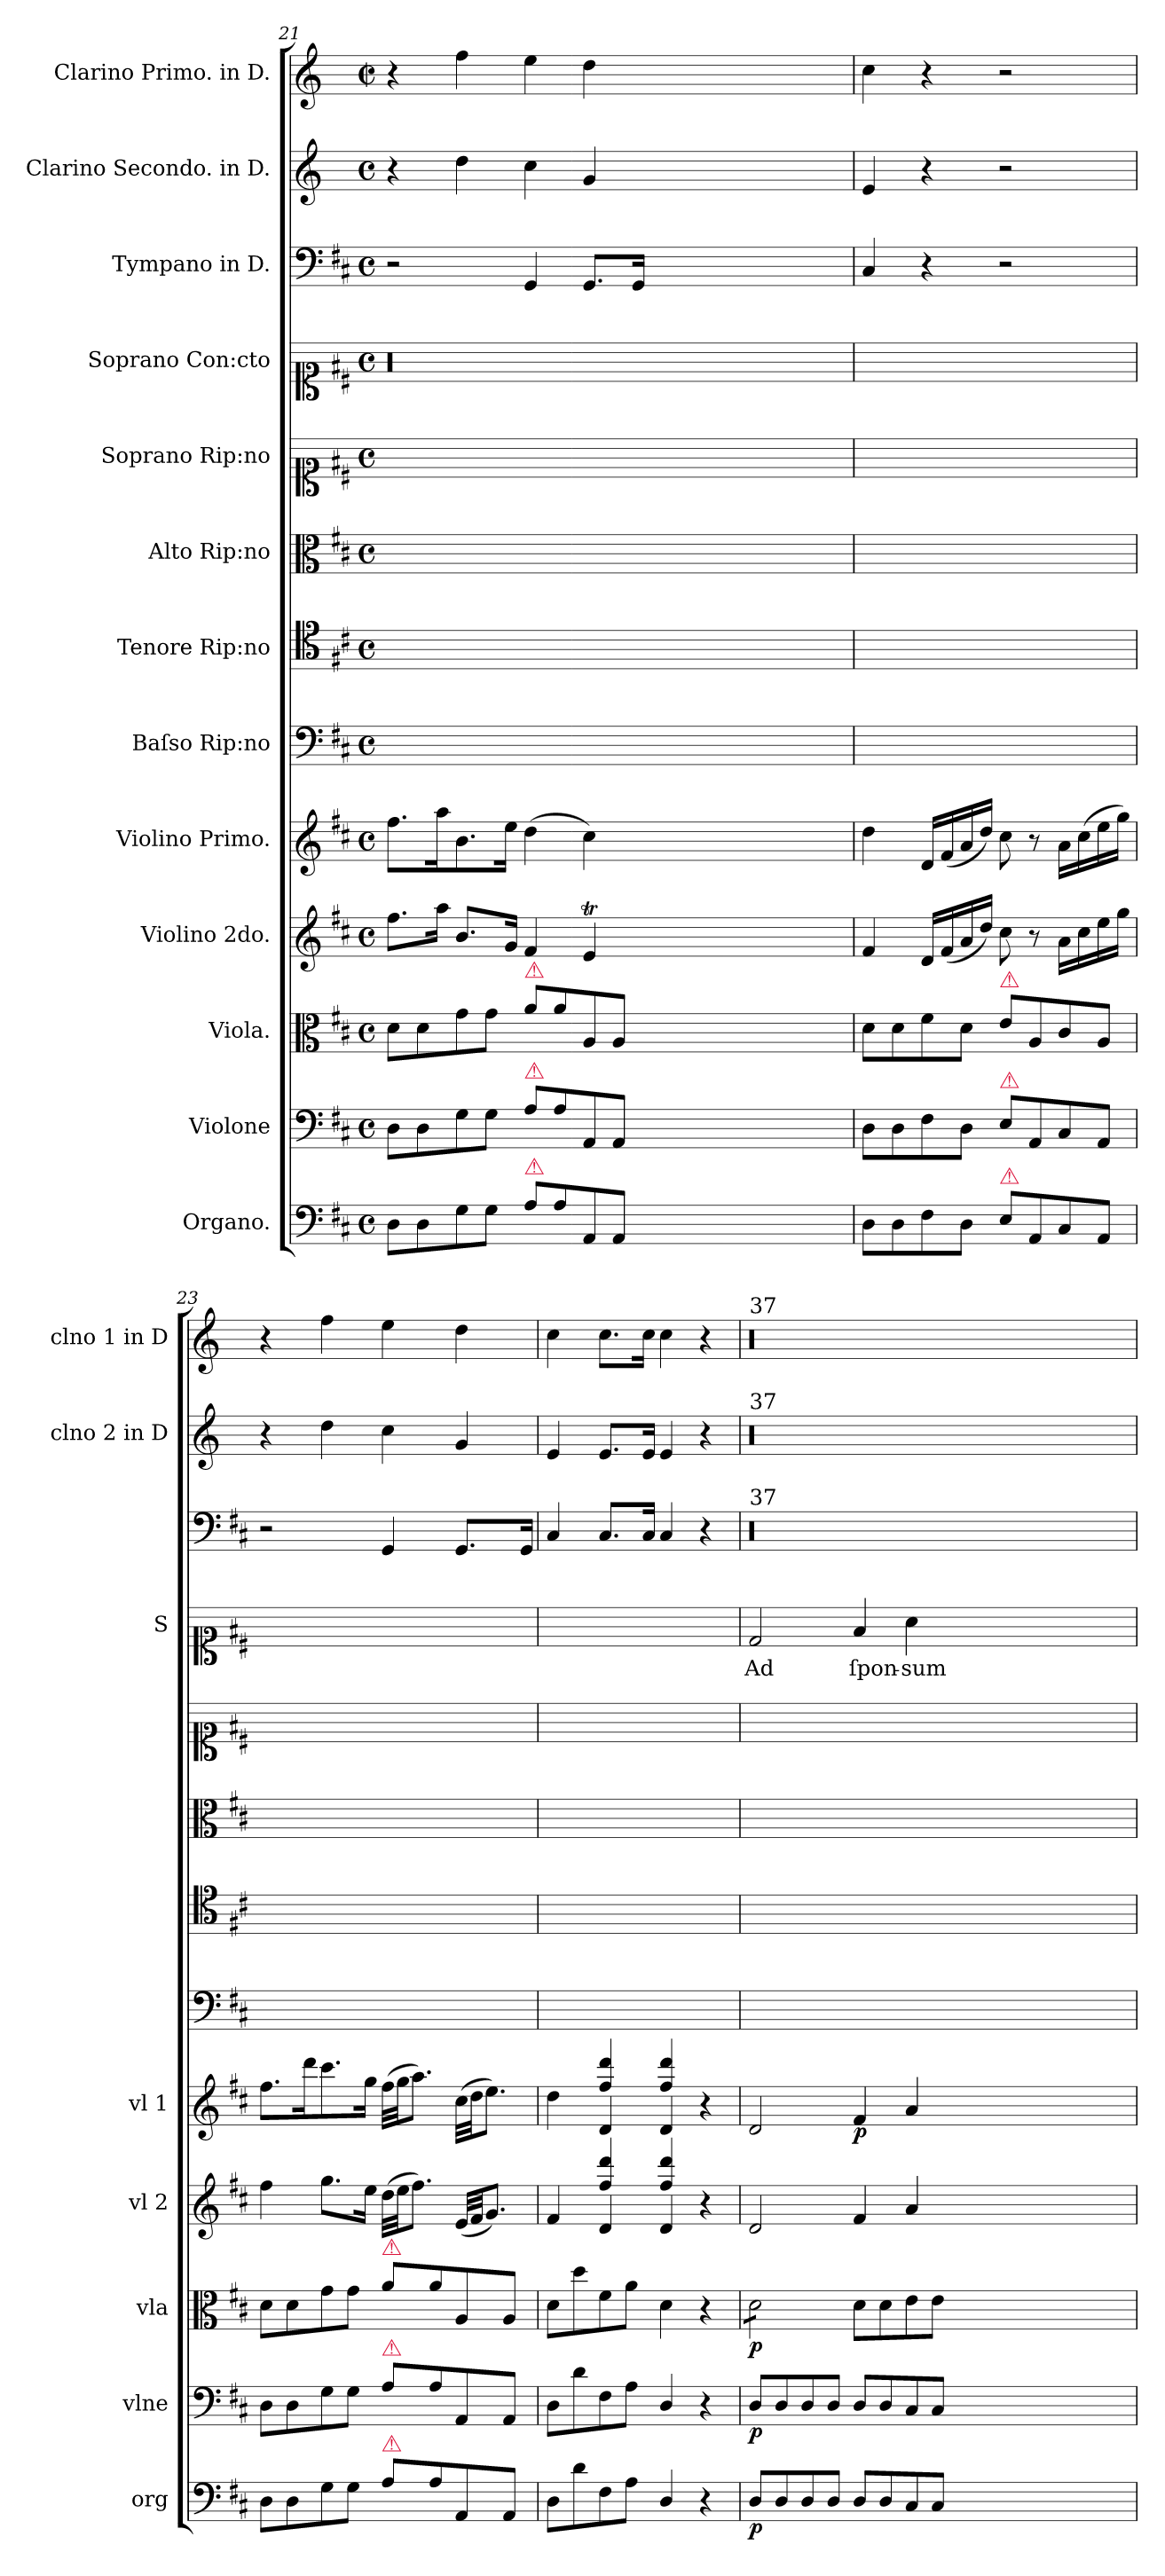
**kern	**dynam	**kern	**dynam	**kern	**dynam	**kern	**dynam	**kern	**dynam	**kern	**kern	**kern	**kern	**kern	**text	**kern	**kern	**kern
*part13	*part13	*part12	*part12	*part11	*part11	*part10	*part10	*part9	*part9	*part8	*part7	*part6	*part5	*part4	*part4	*part3	*part2	*part1
*staff13	*staff13	*staff12	*staff12	*staff11	*staff11	*staff10	*staff10	*staff9	*staff9	*staff8	*staff7	*staff6	*staff5	*staff4	*staff4	*staff3	*staff2	*staff1
*I"Organo.	*	*I"Violone	*	*I"Viola.	*	*I"Violino 2do.	*	*I"Violino Primo.	*	*I"Baſso Rip:no	*I"Tenore Rip:no	*I"Alto Rip:no	*I"Soprano Rip:no	*I"Soprano Con:cto	*	*I"Tympano in D.	*I"Clarino Secondo. in D.	*I"Clarino Primo. in D.
*I'org	*	*I'vlne	*	*I'vla	*	*I'vl 2	*	*I'vl 1	*	*	*	*	*	*I'S	*	*	*I'clno 2 in D	*I'clno 1 in D
*clefF4	*	*clefF4	*	*clefC3	*	*clefG2	*	*clefG2	*	*clefF4	*clefC4	*clefC3	*clefC1	*clefC1	*	*clefF4	*clefG2	*clefG2
*	*	*	*	*	*	*	*	*	*	*	*	*	*	*	*	*ITrd-1c-1	*ITrd-1c-2	*ITrd-1c-2
*k[f#c#]	*	*k[f#c#]	*	*k[f#c#]	*	*k[f#c#]	*	*k[f#c#]	*	*k[f#c#]	*k[f#c#]	*k[f#c#]	*k[f#c#]	*k[f#c#]	*	*k[b-e-a-]	*k[f#c#]	*k[f#c#]
*M4/4	*	*M4/4	*	*M4/4	*	*M4/4	*	*M4/4	*	*M4/4	*M4/4	*M4/4	*M4/4	*M4/4	*	*M4/4	*M4/4	*M4/4
*met(c)	*	*met(c)	*	*met(c)	*	*met(c)	*	*met(c)	*	*met(c)	*met(c)	*met(c)	*met(c)	*met(c)	*	*met(c)	*met(c)	*met(c|)
=21	=21	=21	=21	=21	=21	=21	=21	=21	=21	=21	=21	=21	=21	=21	=21	=21	=21	=21
8D\L	.	8D\L	.	8d\L	.	8.ff#\L	.	8.ff#\L	.	1ryy	1ryy	1ryy	1ryy	00r	.	2r	4r	4r
8D\	.	8D\	.	8d\	.	.	.	.	.	.	.	.	.	.	.	.	.	.
.	.	.	.	.	.	16aa\Jk	.	16aa\K	.	.	.	.	.	.	.	.	.	.
8G\	.	8G\	.	8g\	.	8.b/L	.	8.b\	.	.	.	.	.	.	.	.	4ee\	4gg\
8G\J	.	8G\J	.	8g\J	.	.	.	.	.	.	.	.	.	.	.	.	.	.
.	.	.	.	.	.	16g/Jk	.	16ee\Jk	.	.	.	.	.	.	.	.	.	.
!	!	!	!	!LO:TX:a:color=crimson:t=⚠	!	!	!	!	!	!	!	!	!	!	!	!	!	!
!	!	!LO:TX:a:color=crimson:t=⚠	!	!	!	!	!	!	!	!	!	!	!	!	!	!	!	!
!LO:TX:a:color=crimson:t=⚠	!	!	!	!	!	!	!	!	!	!	!	!	!	!	!	!	!	!
8A\L	.	8A\L	.	8a\L	.	4f#/	.	(4dd\	.	.	.	.	.	.	.	4AA-/	4dd\	4ff#\
8A\	.	8A\	.	8a\	.	.	.	.	.	.	.	.	.	.	.	.	.	.
8AA/	.	8AA/	.	8A/	.	4eT/	.	4cc#\)	.	.	.	.	.	.	.	8.AA-/L	4a/	4ee\
8AA/J	.	8AA/J	.	8A/J	.	.	.	.	.	.	.	.	.	.	.	.	.	.
.	.	.	.	.	.	.	.	.	.	.	.	.	.	.	.	16AA-/Jk	.	.
0.ryy	.	0.ryy	.	0.ryy	.	0.ryy	.	0.ryy	.	0.ryy	0.ryy	0.ryy	0.ryy	.	.	0.ryy	0.ryy	0.ryy
=22	=22	=22	=22	=22	=22	=22	=22	=22	=22	=22	=22	=22	=22	=22	=22	=22	=22	=22
8D\L	.	8D\L	.	8d\L	.	4f#/	.	4dd\	.	1ryy	1ryy	1ryy	1ryy	1ryy	.	4D/	4f#/	4dd\
8D\	.	8D\	.	8d\	.	.	.	.	.	.	.	.	.	.	.	.	.	.
8F#\	.	8F#\	.	8f#\	.	16d/LL	.	16d/LL	.	.	.	.	.	.	.	4r	4r	4r
.	.	.	.	.	.	(16f#/	.	(16f#/	.	.	.	.	.	.	.	.	.	.
8D\J	.	8D\J	.	8d\J	.	16a/	.	16a/	.	.	.	.	.	.	.	.	.	.
.	.	.	.	.	.	16dd/JJ)	.	16dd/JJ)	.	.	.	.	.	.	.	.	.	.
!	!	!	!	!LO:TX:a:color=crimson:t=⚠	!	!	!	!	!	!	!	!	!	!	!	!	!	!
!	!	!LO:TX:a:color=crimson:t=⚠	!	!	!	!	!	!	!	!	!	!	!	!	!	!	!	!
!LO:TX:a:color=crimson:t=⚠	!	!	!	!	!	!	!	!	!	!	!	!	!	!	!	!	!	!
8E\L	.	8E\L	.	8e\L	.	8cc#\	.	8cc#\	.	.	.	.	.	.	.	2r	2r	2r
8AA/	.	8AA/	.	8A/	.	8r	.	8r	.	.	.	.	.	.	.	.	.	.
8C#/	.	8C#/	.	8c#/	.	16a\LL	.	16a\LL	.	.	.	.	.	.	.	.	.	.
.	.	.	.	.	.	16cc#\	.	(16cc#\	.	.	.	.	.	.	.	.	.	.
8AA/J	.	8AA/J	.	8A/J	.	16ee\	.	16ee\	.	.	.	.	.	.	.	.	.	.
.	.	.	.	.	.	16gg\JJ	.	16gg\JJ)	.	.	.	.	.	.	.	.	.	.
=23	=23	=23	=23	=23	=23	=23	=23	=23	=23	=23	=23	=23	=23	=23	=23	=23	=23	=23
8D\L	.	8D\L	.	8d\L	.	4ff#\	.	8.ff#\L	.	1ryy	1ryy	1ryy	1ryy	1ryy	.	2r	4r	4r
8D\	.	8D\	.	8d\	.	.	.	.	.	.	.	.	.	.	.	.	.	.
.	.	.	.	.	.	.	.	16ddd\K	.	.	.	.	.	.	.	.	.	.
8G\	.	8G\	.	8g\	.	8.gg\L	.	8.ccc#\	.	.	.	.	.	.	.	.	4ee\	4gg\
8G\J	.	8G\J	.	8g\J	.	.	.	.	.	.	.	.	.	.	.	.	.	.
.	.	.	.	.	.	16ee\Jk	.	16gg\Jk	.	.	.	.	.	.	.	.	.	.
!	!	!	!	!LO:TX:a:color=crimson:t=⚠	!	!	!	!	!	!	!	!	!	!	!	!	!	!
!	!	!LO:TX:a:color=crimson:t=⚠	!	!	!	!	!	!	!	!	!	!	!	!	!	!	!	!
!LO:TX:a:color=crimson:t=⚠	!	!	!	!	!	!	!	!	!	!	!	!	!	!	!	!	!	!
8A\L	.	8A\L	.	8a\L	.	(32dd\LLL	.	(32ff#\LLL	.	.	.	.	.	.	.	4AA-/	4dd\	4ff#\
.	.	.	.	.	.	32ee\JJ	.	32gg\JJ	.	.	.	.	.	.	.	.	.	.
.	.	.	.	.	.	8.ff#\J)	.	8.aa\J)	.	.	.	.	.	.	.	.	.	.
8A\	.	8A\	.	8a\	.	.	.	.	.	.	.	.	.	.	.	.	.	.
8AA/	.	8AA/	.	8A/	.	(32e/LLL	.	(32cc#\LLL	.	.	.	.	.	.	.	8.AA-/L	4a/	4ee\
.	.	.	.	.	.	32f#/JJ	.	32dd\JJ	.	.	.	.	.	.	.	.	.	.
.	.	.	.	.	.	8.g/J)	.	8.ee\J)	.	.	.	.	.	.	.	.	.	.
8AA/J	.	8AA/J	.	8A/J	.	.	.	.	.	.	.	.	.	.	.	.	.	.
.	.	.	.	.	.	.	.	.	.	.	.	.	.	.	.	16AA-/Jk	.	.
=24	=24	=24	=24	=24	=24	=24	=24	=24	=24	=24	=24	=24	=24	=24	=24	=24	=24	=24
*	*	*	*	*	*	*^	*	*^	*	*	*	*	*	*	*	*	*	*
8D\L	.	8D\L	.	8d\L	.	4f#/	4ryy	.	4dd\	4ryy	.	1ryy	1ryy	1ryy	1ryy	1ryy	.	4D/	4f#/	4dd\
8d\	.	8d\	.	8dd\	.	.	.	.	.	.	.	.	.	.	.	.	.	.	.	.
8F#\	.	8F#\	.	8f#\	.	4ff#/ 4ddd/	4d/	.	4ff#/ 4ddd/	4d/	.	.	.	.	.	.	.	8.D/L	8.f#/L	8.dd\L
8A\J	.	8A\J	.	8a\J	.	.	.	.	.	.	.	.	.	.	.	.	.	.	.	.
.	.	.	.	.	.	.	.	.	.	.	.	.	.	.	.	.	.	16D/Jk	16f#/Jk	16dd\Jk
4D/	.	4D/	.	4d\	.	4ff#/ 4ddd/	4d/	.	4ff#/ 4ddd/	4d/	.	.	.	.	.	.	.	4D/	4f#/	4dd\
4r	.	4r	.	4r	.	4r	4ryy	.	4r	4ryy	.	.	.	.	.	.	.	4r	4r	4r
=25	=25	=25	=25	=25	=25	=25	=25	=25	=25	=25	=25	=25	=25	=25	=25	=25	=25	=25	=25	=25
!	!	!	!	!	!	!	!	!	!	!	!	!	!	!	!	!	!	!	!	!LO:TX:a:t=37
!	!	!	!	!	!	!	!	!	!	!	!	!	!	!	!	!	!	!	!LO:TX:a:t=37	!
!	!	!	!	!	!	!	!	!	!	!	!	!	!	!	!	!	!	!LO:TX:a:t=37	!	!
!	!	!	!LO:DY:b	!	!	!	!	!LO:DY:b	!	!	!	!	!	!	!	!	!	!	!	!
*	*	*	*	*	*	*v	*v	*	*	*	*	*	*	*	*	*	*	*	*	*
*	*	*	*	*	*	*	*	*v	*v	*	*	*	*	*	*	*	*	*	*
*	*	*	*	*tremolo	*	*	*	*	*	*	*	*	*	*	*	*	*	*
8D/L	p	8D/L	p	8d\L	p	2d/	pp&colon;	2d/	.	1ryy	1ryy	1ryy	1ryy	2d/	Ad	00r	00r	00r
8D/	.	8D/	.	8d\	.	.	.	.	.	.	.	.	.	.	.	.	.	.
8D/	.	8D/	.	8d\	.	.	.	.	.	.	.	.	.	.	.	.	.	.
8D/J	.	8D/J	.	8d\J	.	.	.	.	.	.	.	.	.	.	.	.	.	.
*	*	*	*	*Xtremolo	*	*	*	*	*	*	*	*	*	*	*	*	*	*
!	!	!	!	!	!	!	!	!	!LO:DY:b	!	!	!	!	!	!	!	!	!
8D/L	.	8D/L	.	8d\L	.	4f#/	.	4f#/	p	.	.	.	.	4f#/	ſpon-	.	.	.
8D/	.	8D/	.	8d\	.	.	.	.	.	.	.	.	.	.	.	.	.	.
8C#/	.	8C#/	.	8e\	.	4a/	.	4a/	.	.	.	.	.	4a\	-sum	.	.	.
8C#/J	.	8C#/J	.	8e\J	.	.	.	.	.	.	.	.	.	.	.	.	.	.
0.ryy	.	0.ryy	.	0.ryy	.	0.ryy	.	0.ryy	.	0.ryy	0.ryy	0.ryy	0.ryy	0.ryy	.	.	.	.
=	=	=	=	=	=	=	=	=	=	=	=	=	=	=	=	=	=	=
*-	*-	*-	*-	*-	*-	*-	*-	*-	*-	*-	*-	*-	*-	*-	*-	*-	*-	*-
